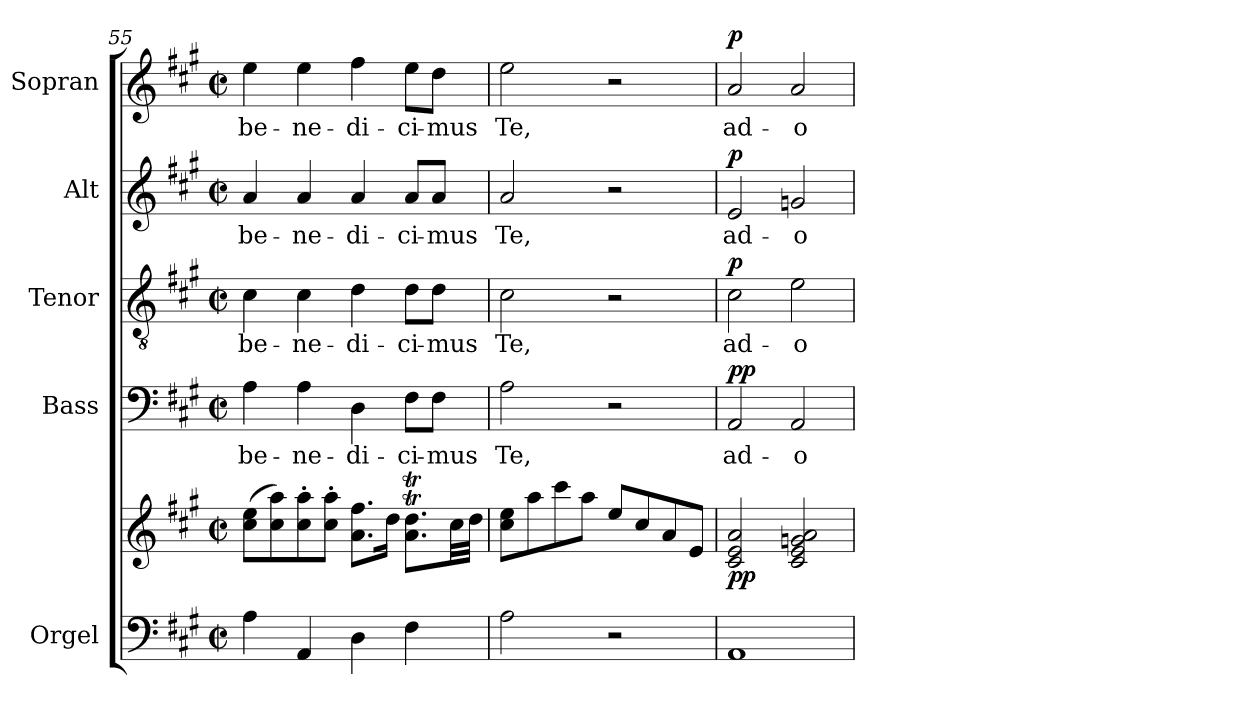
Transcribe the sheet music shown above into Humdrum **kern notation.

**kern	**kern	**dynam	**kern	**text	**dynam	**kern	**text	**dynam	**kern	**text	**dynam	**kern	**text	**dynam
*part5	*part5	*part5	*part4	*part4	*part4	*part3	*part3	*part3	*part2	*part2	*part2	*part1	*part1	*part1
*staff6	*staff5	*staff5/6	*staff4	*staff4	*staff4	*staff3	*staff3	*staff3	*staff2	*staff2	*staff2	*staff1	*staff1	*staff1
*I"Orgel	*	*	*I"Bass	*	*	*I"Tenor	*	*	*I"Alt	*	*	*I"Sopran	*	*
*I'Org.	*	*	*I'B.	*	*	*I'T.	*	*	*I'A.	*	*	*I'S.	*	*
*clefF4	*clefG2	*	*clefF4	*	*	*clefGv2	*	*	*clefG2	*	*	*clefG2	*	*
*k[f#c#g#]	*k[f#c#g#]	*	*k[f#c#g#]	*	*	*k[f#c#g#]	*	*	*k[f#c#g#]	*	*	*k[f#c#g#]	*	*
*A:	*A:	*	*A:	*	*	*A:	*	*	*A:	*	*	*A:	*	*
*M2/2	*M2/2	*	*M2/2	*	*	*M2/2	*	*	*M2/2	*	*	*M2/2	*	*
*met(c|)	*met(c|)	*	*met(c|)	*	*	*met(c|)	*	*	*met(c|)	*	*	*met(c|)	*	*
=55	=55	=55	=55	=55	=55	=55	=55	=55	=55	=55	=55	=55	=55	=55
!	!	!	!	!LO:LY:b	!	!	!LO:LY:b	!	!	!LO:LY:b	!	!	!LO:LY:b	!
4A\	(>8cc#\ 8ee\L	.	4A\	be-	.	4c#\	be-	.	4a/	be-	.	4ee\	be-	.
.	8cc#\ 8aa\)	.	.	.	.	.	.	.	.	.	.	.	.	.
!	!	!	!	!LO:LY:b	!	!	!LO:LY:b	!	!	!LO:LY:b	!	!	!LO:LY:b	!
4AA/	8cc#\'> 8aa\'>	.	4A\	-ne-	.	4c#\	-ne-	.	4a/	-ne-	.	4ee\	-ne-	.
.	8cc#\'> 8aa\'>J	.	.	.	.	.	.	.	.	.	.	.	.	.
!	!	!	!	!LO:LY:b	!	!	!LO:LY:b	!	!	!LO:LY:b	!	!	!LO:LY:b	!
4D\	8.a\ 8.ff#\L	.	4D\	-di-	.	4d\	-di-	.	4a/	-di-	.	4ff#\	-di-	.
.	16dd\Jk	.	.	.	.	.	.	.	.	.	.	.	.	.
!	!	!	!	!LO:LY:b	!	!	!LO:LY:b	!	!	!LO:LY:b	!	!	!LO:LY:b	!
4F#\	8.a\T 8.dd\TL	.	8F#\L	-ci-	.	8d\L	-ci-	.	8a/L	-ci-	.	8ee\L	-ci-	.
!	!	!	!	!LO:LY:b	!	!	!LO:LY:b	!	!	!LO:LY:b	!	!	!LO:LY:b	!
.	.	.	8F#\J	-mus	.	8d\J	-mus	.	8a/J	-mus	.	8dd\J	-mus	.
.	32cc#\LL	.	.	.	.	.	.	.	.	.	.	.	.	.
.	32dd\JJJ	.	.	.	.	.	.	.	.	.	.	.	.	.
=56	=56	=56	=56	=56	=56	=56	=56	=56	=56	=56	=56	=56	=56	=56
!	!	!	!	!LO:LY:b	!	!	!LO:LY:b	!	!	!LO:LY:b	!	!	!LO:LY:b	!
2A\	8cc#\ 8ee\L	.	2A\	Te,	.	2c#\	Te,	.	2a/	Te,	.	2ee\	Te,	.
.	8aa\	.	.	.	.	.	.	.	.	.	.	.	.	.
.	8ccc#\	.	.	.	.	.	.	.	.	.	.	.	.	.
.	8aa\J	.	.	.	.	.	.	.	.	.	.	.	.	.
2r	8ee/L	.	2r	.	.	2r	.	.	2r	.	.	2r	.	.
.	8cc#/	.	.	.	.	.	.	.	.	.	.	.	.	.
.	8a/	.	.	.	.	.	.	.	.	.	.	.	.	.
.	8e/J	.	.	.	.	.	.	.	.	.	.	.	.	.
=57	=57	=57	=57	=57	=57	=57	=57	=57	=57	=57	=57	=57	=57	=57
!	!	!LO:DY:b	!	!LO:LY:b	!LO:DY:a	!	!LO:LY:b	!LO:DY:a	!	!LO:LY:b	!LO:DY:a	!	!LO:LY:b	!LO:DY:a
1AA	2c#/ 2e/ 2a/	pp	2AA/	ad-	pp	2c#\	ad-	p	2e/	ad-	p	2a/	ad-	p
!	!	!	!	!LO:LY:b	!	!	!LO:LY:b	!	!	!LO:LY:b	!	!	!LO:LY:b	!
.	2c#/ 2e/ 2gn/ 2a/	.	2AA/	-o-	.	2e\	-o-	.	2gn/	-o-	.	2a/	-o-	.
=	=	=	=	=	=	=	=	=	=	=	=	=	=	=
*-	*-	*-	*-	*-	*-	*-	*-	*-	*-	*-	*-	*-	*-	*-
